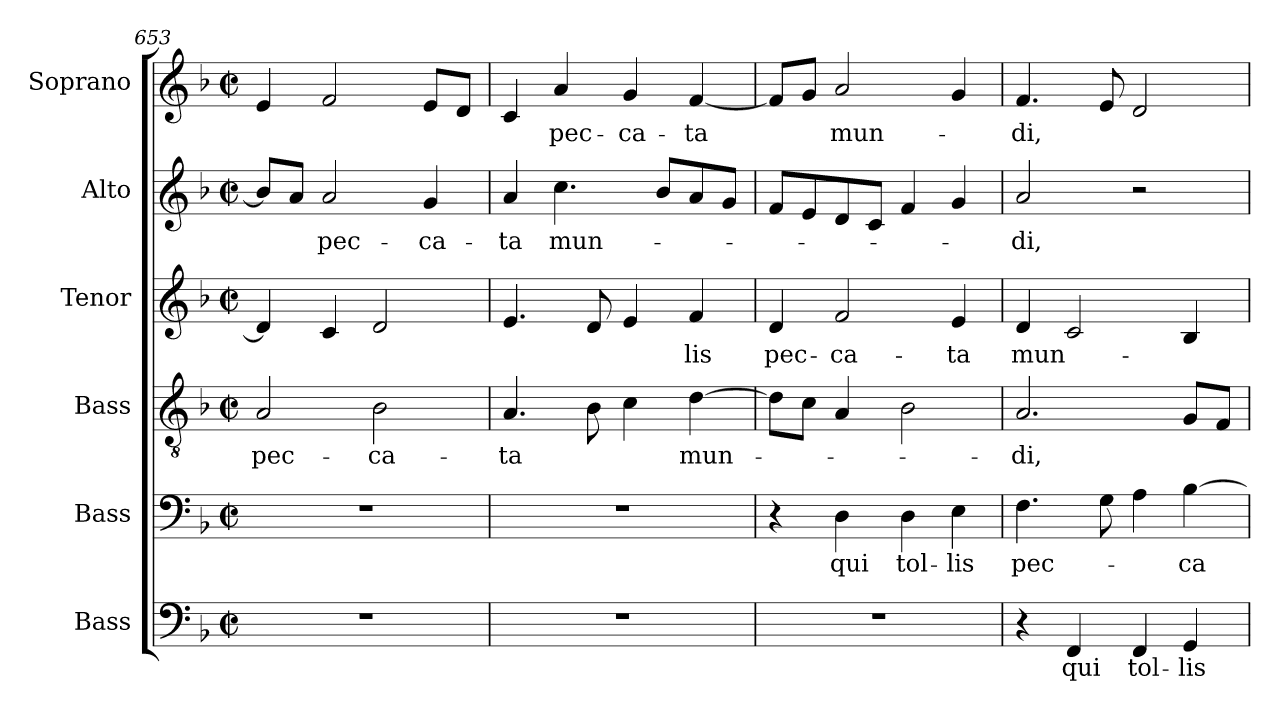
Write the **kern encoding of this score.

**kern	**text	**kern	**text	**kern	**text	**kern	**text	**kern	**text	**kern	**text
*part6	*part6	*part5	*part5	*part4	*part4	*part3	*part3	*part2	*part2	*part1	*part1
*staff6	*staff6	*staff5	*staff5	*staff4	*staff4	*staff3	*staff3	*staff2	*staff2	*staff1	*staff1
*I"Bass	*	*I"Bass	*	*I"Bass	*	*I"Tenor	*	*I"Alto	*	*I"Soprano	*
*I'B.	*	*I'B.	*	*I'B.	*	*I'T.	*	*I'A.	*	*I'S.	*
*clefF4	*	*clefF4	*	*clefGv2	*	*clefG2	*	*clefG2	*	*clefG2	*
*	*	*	*	*ITrd7c12	*	*ITrd7c12	*	*ITrd7c12	*	*	*
*k[b-]	*	*k[b-]	*	*k[b-]	*	*k[b-]	*	*k[b-]	*	*k[b-]	*
*F:	*	*F:	*	*F:	*	*F:	*	*F:	*	*F:	*
*M2/2	*	*M2/2	*	*M2/2	*	*M2/2	*	*M2/2	*	*M2/2	*
*met(c|)	*	*met(c|)	*	*met(c|)	*	*met(c|)	*	*met(c|)	*	*met(c|)	*
=653	=653	=653	=653	=653	=653	=653	=653	=653	=653	=653	=653
!	!	!	!	!	!LO:LY:b:color=#000000	!	!	!	!	!	!
1r	.	1r	.	2AAi/	pec-	4Di/]	.	8B-i/L]	.	4ei/	.
.	.	.	.	.	.	.	.	8Ai/J	.	.	.
!	!	!	!	!	!	!	!	!	!LO:LY:b:color=#000000	!	!
.	.	.	.	.	.	4Ci/	.	2Ai/	pec-	2fi/	.
!	!	!	!	!	!LO:LY:b:color=#000000	!	!	!	!	!	!
.	.	.	.	2BB-i\	-ca-	2Di/	.	.	.	.	.
!	!	!	!	!	!	!	!	!	!LO:LY:b:color=#000000	!	!
.	.	.	.	.	.	.	.	4Gi/	-ca-	8ei/L	.
.	.	.	.	.	.	.	.	.	.	8di/J	.
=654	=654	=654	=654	=654	=654	=654	=654	=654	=654	=654	=654
!	!	!	!	!	!LO:LY:b:color=#000000	!	!	!	!	!	!
!	!	!	!	!	!	!	!	!	!LO:LY:b:color=#000000	!	!
1r	.	1r	.	4.AAi/	-ta	4.Ei/	.	4Ai/	-ta	4ci/	.
!	!	!	!	!	!	!	!	!	!LO:LY:b:color=#000000	!	!
!	!	!	!	!	!	!	!	!	!	!	!LO:LY:b:color=#000000
.	.	.	.	.	.	.	.	4.ci\	mun-	4ai/	pec-
.	.	.	.	8BB-i\	.	8Di/	.	.	.	.	.
!	!	!	!	!	!	!	!	!	!	!	!LO:LY:b:color=#000000
.	.	.	.	4Ci\	.	4Ei/	.	.	.	4gi/	-ca-
.	.	.	.	.	.	.	.	8B-i/L	.	.	.
!	!	!	!	!	!LO:LY:b:color=#000000	!	!	!	!	!	!
!	!	!	!	!	!	!	!LO:LY:b:color=#000000	!	!	!	!
!	!	!	!	!	!	!	!	!	!	!	!LO:LY:b:color=#000000
.	.	.	.	[4Di\	mun-	4Fi/	-lis	8Ai/	.	[4fi/	-ta
.	.	.	.	.	.	.	.	8Gi/J	.	.	.
!!LO:LB:g=z
=655	=655	=655	=655	=655	=655	=655	=655	=655	=655	=655	=655
!	!	!	!	!	!	!	!LO:LY:b:color=#000000	!	!	!	!
1r	.	4r	.	8Di\L]	.	4Di/	pec-	8Fi/L	.	8fi/L]	.
.	.	.	.	8Ci\J	.	.	.	8Ei/	.	8gi/J	.
!	!	!	!LO:LY:b:color=#000000	!	!	!	!	!	!	!	!
!	!	!	!	!	!	!	!LO:LY:b:color=#000000	!	!	!	!
!	!	!	!	!	!	!	!	!	!	!	!LO:LY:b:color=#000000
.	.	4Di\	qui	4AAi/	.	2Fi/	-ca-	8Di/	.	2ai/	mun-
.	.	.	.	.	.	.	.	8Ci/J	.	.	.
!	!	!	!LO:LY:b:color=#000000	!	!	!	!	!	!	!	!
.	.	4Di\	tol-	2BB-i\	.	.	.	4Fi/	.	.	.
!	!	!	!LO:LY:b:color=#000000	!	!	!	!	!	!	!	!
!	!	!	!	!	!	!	!LO:LY:b:color=#000000	!	!	!	!
.	.	4Ei\	-lis	.	.	4Ei/	-ta	4Gi/	.	4gi/	.
=656	=656	=656	=656	=656	=656	=656	=656	=656	=656	=656	=656
!	!	!	!LO:LY:b:color=#000000	!	!	!	!	!	!	!	!
!	!	!	!	!	!LO:LY:b:color=#000000	!	!	!	!	!	!
!	!	!	!	!	!	!	!LO:LY:b:color=#000000	!	!	!	!
!	!	!	!	!	!	!	!	!	!LO:LY:b:color=#000000	!	!
!	!	!	!	!	!	!	!	!	!	!	!LO:LY:b:color=#000000
4r	.	4.Fi\	pec-	2.AAi/	-di,	4Di/	mun-	2Ai/	-di,	4.fi/	-di,
!	!LO:LY:b:color=#000000	!	!	!	!	!	!	!	!	!	!
4FFi/	qui	.	.	.	.	2Ci/	.	.	.	.	.
.	.	8Gi\	.	.	.	.	.	.	.	8ei/	.
!	!LO:LY:b:color=#000000	!	!	!	!	!	!	!	!	!	!
4FFi/	tol-	4Ai\	.	.	.	.	.	2r	.	2di/	.
!	!LO:LY:b:color=#000000	!	!	!	!	!	!	!	!	!	!
!	!	!	!LO:LY:b:color=#000000	!	!	!	!	!	!	!	!
4GGi/	-lis	[4B-i\	-ca-	8GGi/L	.	4BB-i/	.	.	.	.	.
.	.	.	.	8FFi/J	.	.	.	.	.	.	.
=	=	=	=	=	=	=	=	=	=	=	=
*-	*-	*-	*-	*-	*-	*-	*-	*-	*-	*-	*-
